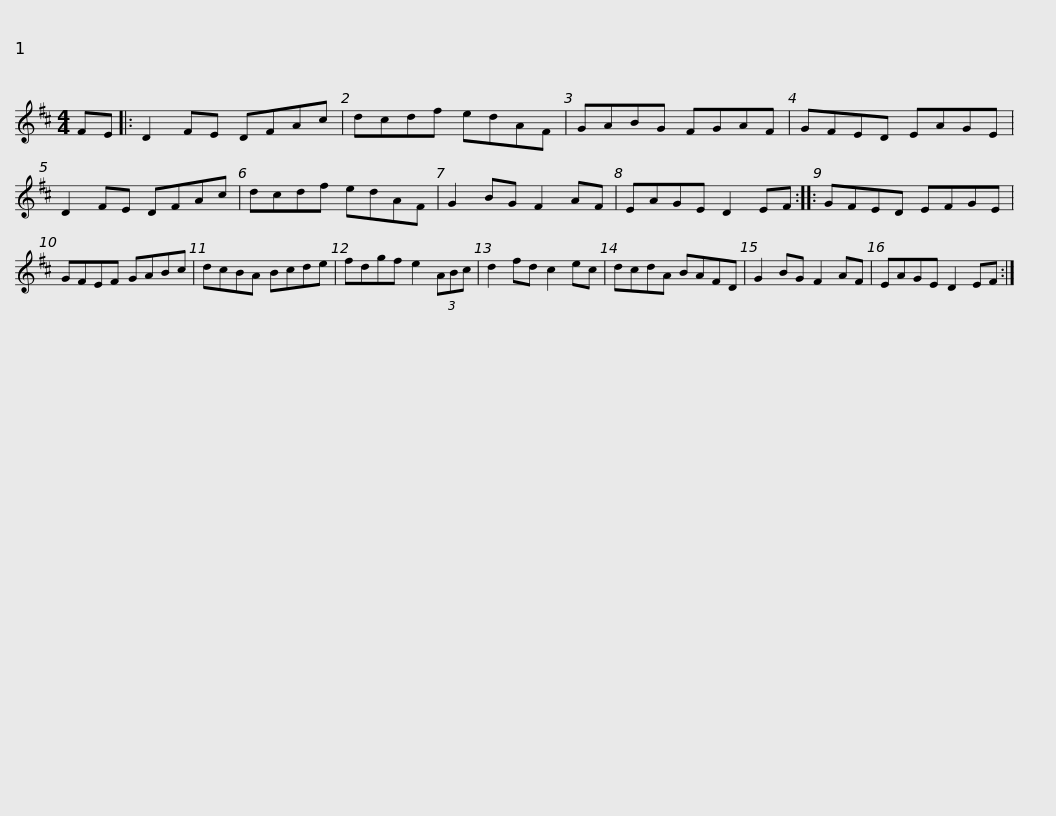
X:1
L:1/8
M:4/4
I:linebreak $
K:D
V:1 treble
V:1
 FE |: D2 FE DFAc | dcdf edAF | GABG FGAF | GFED EAGE | %5
 D2 FE DFAc |$ dcdf edAF | G2 BG F2 AF | EAGE D2 EF :: GFED EFGE | %10
 GFEF GABc |$ dcBA Bcde | fdgf e2 (3ABc | d2 fd c2 ec | dcdA BAFD | %15
 G2 BG F2 AF | EAGE D2 EF :| %17
